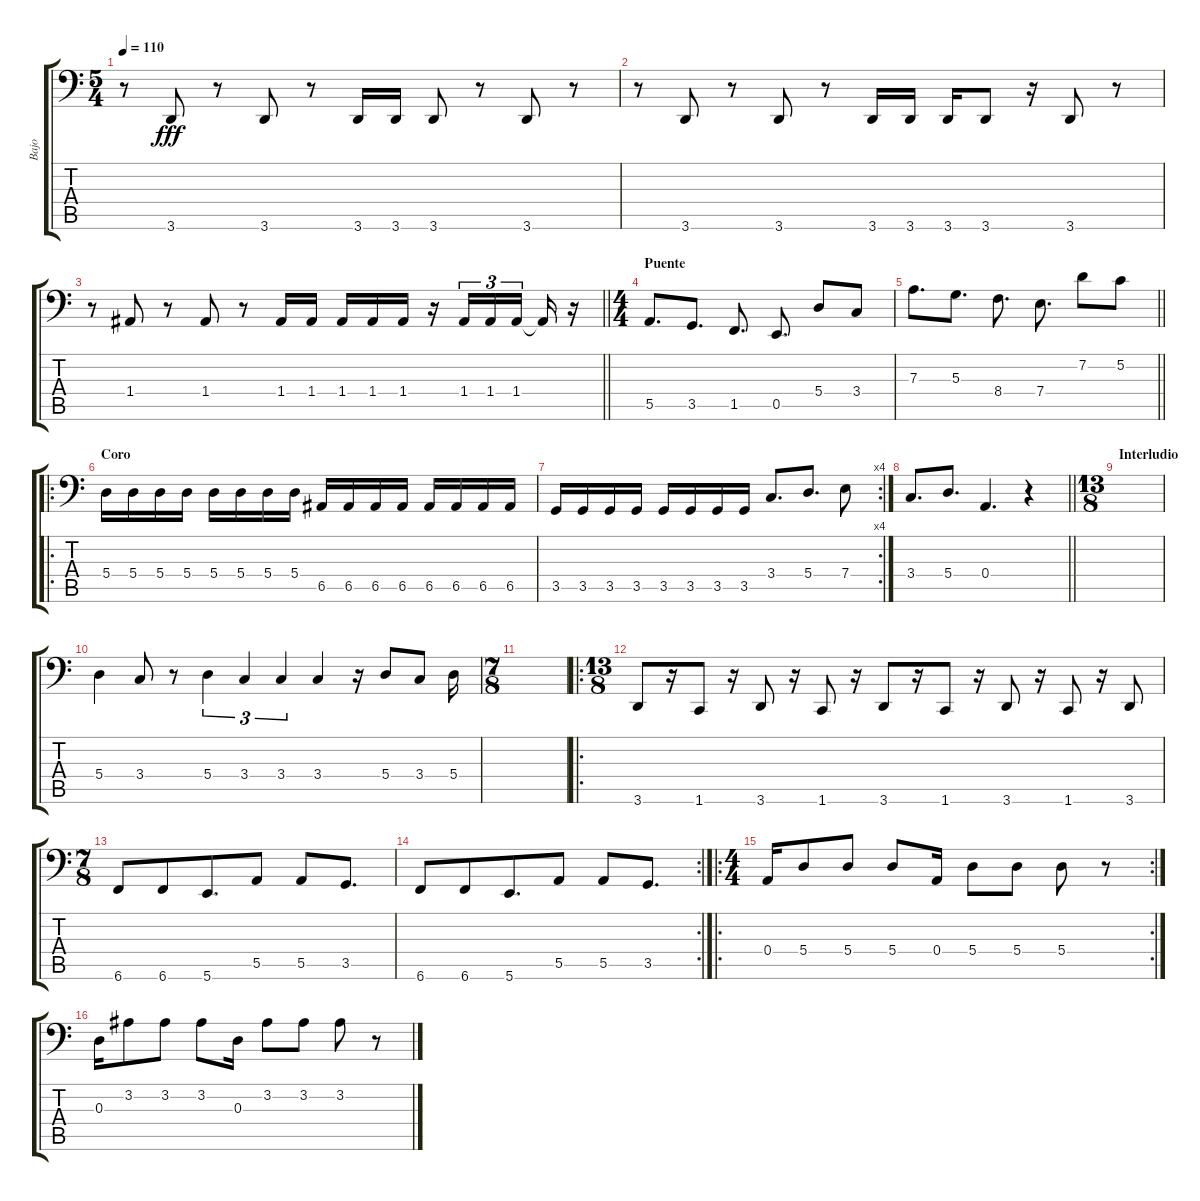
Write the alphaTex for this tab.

\track ("Bajo " "Bajo ") {instrument electricbassfinger}
\staff {score tabs}
\tuning (C3 G2 D2 A1 E1 B0) {hide}
\ts (5 4)
\tempo 110
\clef f4
\ks c
r.8{dy fff} 3.6.8 r.8 3.6.8 r.8 3.6.16 3.6.16 3.6.8 r.8 3.6.8 r.8 |
r.8 3.6.8 r.8 3.6.8 r.8 3.6.16 3.6.16 3.6.16 3.6.8 r.16 3.6.8 r.8 |
\barLineRight lightlight
r.8 1.4.8 r.8 1.4.8 r.8 1.4.16 1.4.16 1.4.16 1.4.16 1.4.16 r.16 1.4.16{tu (3 2)} 1.4.16{tu (3 2)} 1.4.16{tu (3 2) beam splitsecondary} 1.4{t}.16 r.16 |
\ts (4 4)
\section ("" "Puente")
5.5.8{d} 3.5.8{d} 1.5.8{d} 0.5.8{d} 5.4.8 3.4.8 |
\barLineRight lightlight
7.3.8{d} 5.3.8{d} 8.4.8{d} 7.4.8{d} 7.2.8 5.2.8 |
\ro
\section ("" "Coro")
5.4.16 5.4.16 5.4.16 5.4.16 5.4.16 5.4.16 5.4.16 5.4.16 6.5.16 6.5.16 6.5.16 6.5.16 6.5.16 6.5.16 6.5.16 6.5.16 |
\rc 4
3.5.16 3.5.16 3.5.16 3.5.16 3.5.16 3.5.16 3.5.16 3.5.16 3.4.8{d} 5.4.8{d} 7.4.8 |
\barLineRight lightlight
3.4.8{d} 5.4.8{d} 0.4.4{d} r.4 |
\ts (13 8)
\section ("" "Interludio")
|
5.4.4 3.4.8 r.8 5.4.4{tu (3 2)} 3.4.4{tu (3 2)} 3.4.4{tu (3 2)} 3.4.4 r.16 5.4.8 3.4.8 5.4.16 |
\ts (7 8)
|
\ro
\ts (13 8)
3.6.8 r.16 1.6.8 r.16 3.6.8 r.16 1.6.8 r.16 3.6.8 r.16 1.6.8 r.16 3.6.8 r.16 1.6.8 r.16 3.6.8 |
\ts (7 8)
6.6.8 6.6.8 5.6.8{d} 5.5.8 5.5.8 3.5.8{d} |
\rc 2
6.6.8 6.6.8 5.6.8{d} 5.5.8 5.5.8 3.5.8{d} |
\ro
\rc 2
\ts (4 4)
0.4.16 5.4.8 5.4.8 5.4.8 0.4.16 5.4.8 5.4.8 5.4.8 r.8 |
0.3.16 3.2.8 3.2.8 3.2.8 0.3.16 3.2.8 3.2.8 3.2.8 r.8
